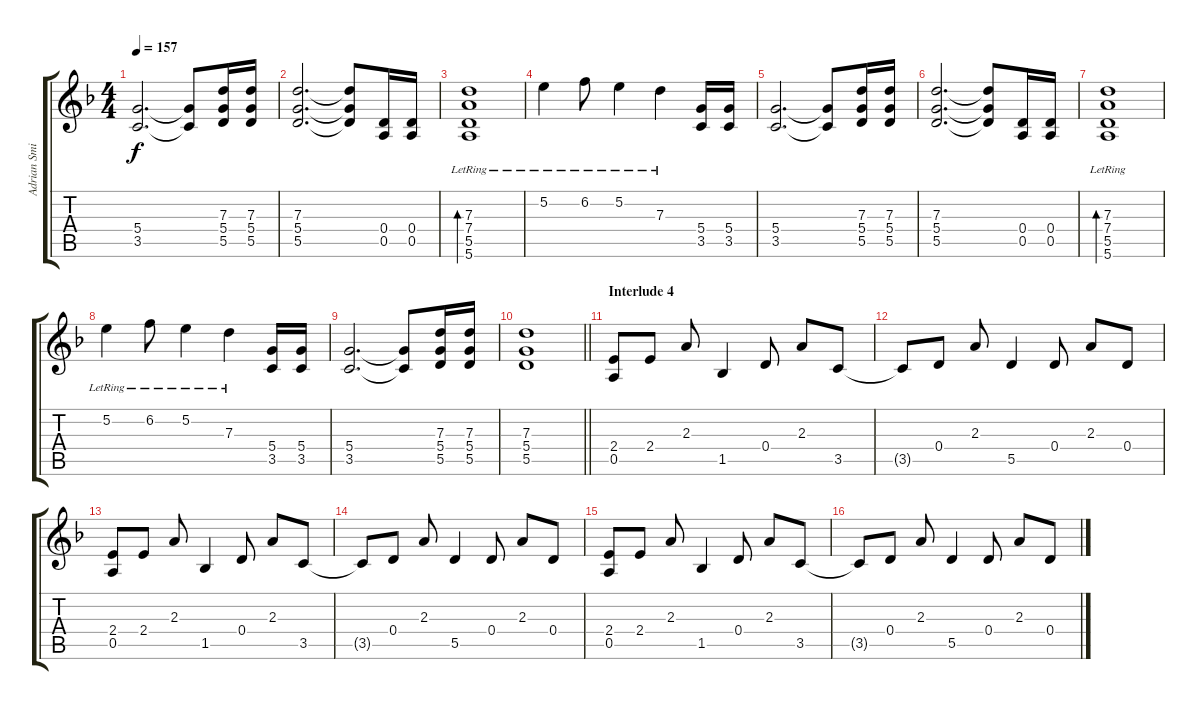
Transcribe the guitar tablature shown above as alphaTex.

\track ("Adrian Smith" "Adrian Smi") {instrument overdrivenguitar}
\staff {score tabs}
\tuning (E4 B3 G3 D3 A2 E2) {hide}
\ts (4 4)
\tempo 157
\clef g2
\ks f
(5.4 3.5).2{d dy f} (5.4{t} 3.5{t}).8 (7.3 5.4 5.5).16 (7.3 5.4 5.5).16 |
(7.3 5.4 5.5).2{d} (7.3{t} 5.4{t} 5.5{t}).8 (0.4 0.5).16 (0.4 0.5).16 |
(7.3{lr} 7.4{lr} 5.5{lr} 5.6{lr}).1{bd 240} |
5.2{lr}.4 6.2{lr}.8 5.2{lr}.4 7.3{lr}.4 (5.4 3.5).16 (5.4 3.5).16 |
(5.4 3.5).2{d} (5.4{t} 3.5{t}).8 (7.3 5.4 5.5).16 (7.3 5.4 5.5).16 |
(7.3 5.4 5.5).2{d} (7.3{t} 5.4{t} 5.5{t}).8 (0.4 0.5).16 (0.4 0.5).16 |
(7.3{lr} 7.4{lr} 5.5{lr} 5.6{lr}).1{bd 240} |
5.2{lr}.4 6.2{lr}.8 5.2{lr}.4 7.3{lr}.4 (5.4 3.5).16 (5.4 3.5).16 |
(5.4 3.5).2{d} (5.4{t} 3.5{t}).8 (7.3 5.4 5.5).16 (7.3 5.4 5.5).16 |
\barLineRight lightlight
(7.3 5.4 5.5).1 |
\section ("" "Interlude 4")
(2.4 0.5).8 2.4.8 2.3.8 1.5.4 0.4.8 2.3.8 3.5.8 |
3.5{t}.8 0.4.8 2.3.8 5.5.4 0.4.8 2.3.8 0.4.8 |
(2.4 0.5).8 2.4.8 2.3.8 1.5.4 0.4.8 2.3.8 3.5.8 |
3.5{t}.8 0.4.8 2.3.8 5.5.4 0.4.8 2.3.8 0.4.8 |
(2.4 0.5).8 2.4.8 2.3.8 1.5.4 0.4.8 2.3.8 3.5.8 |
3.5{t}.8 0.4.8 2.3.8 5.5.4 0.4.8 2.3.8 0.4.8
